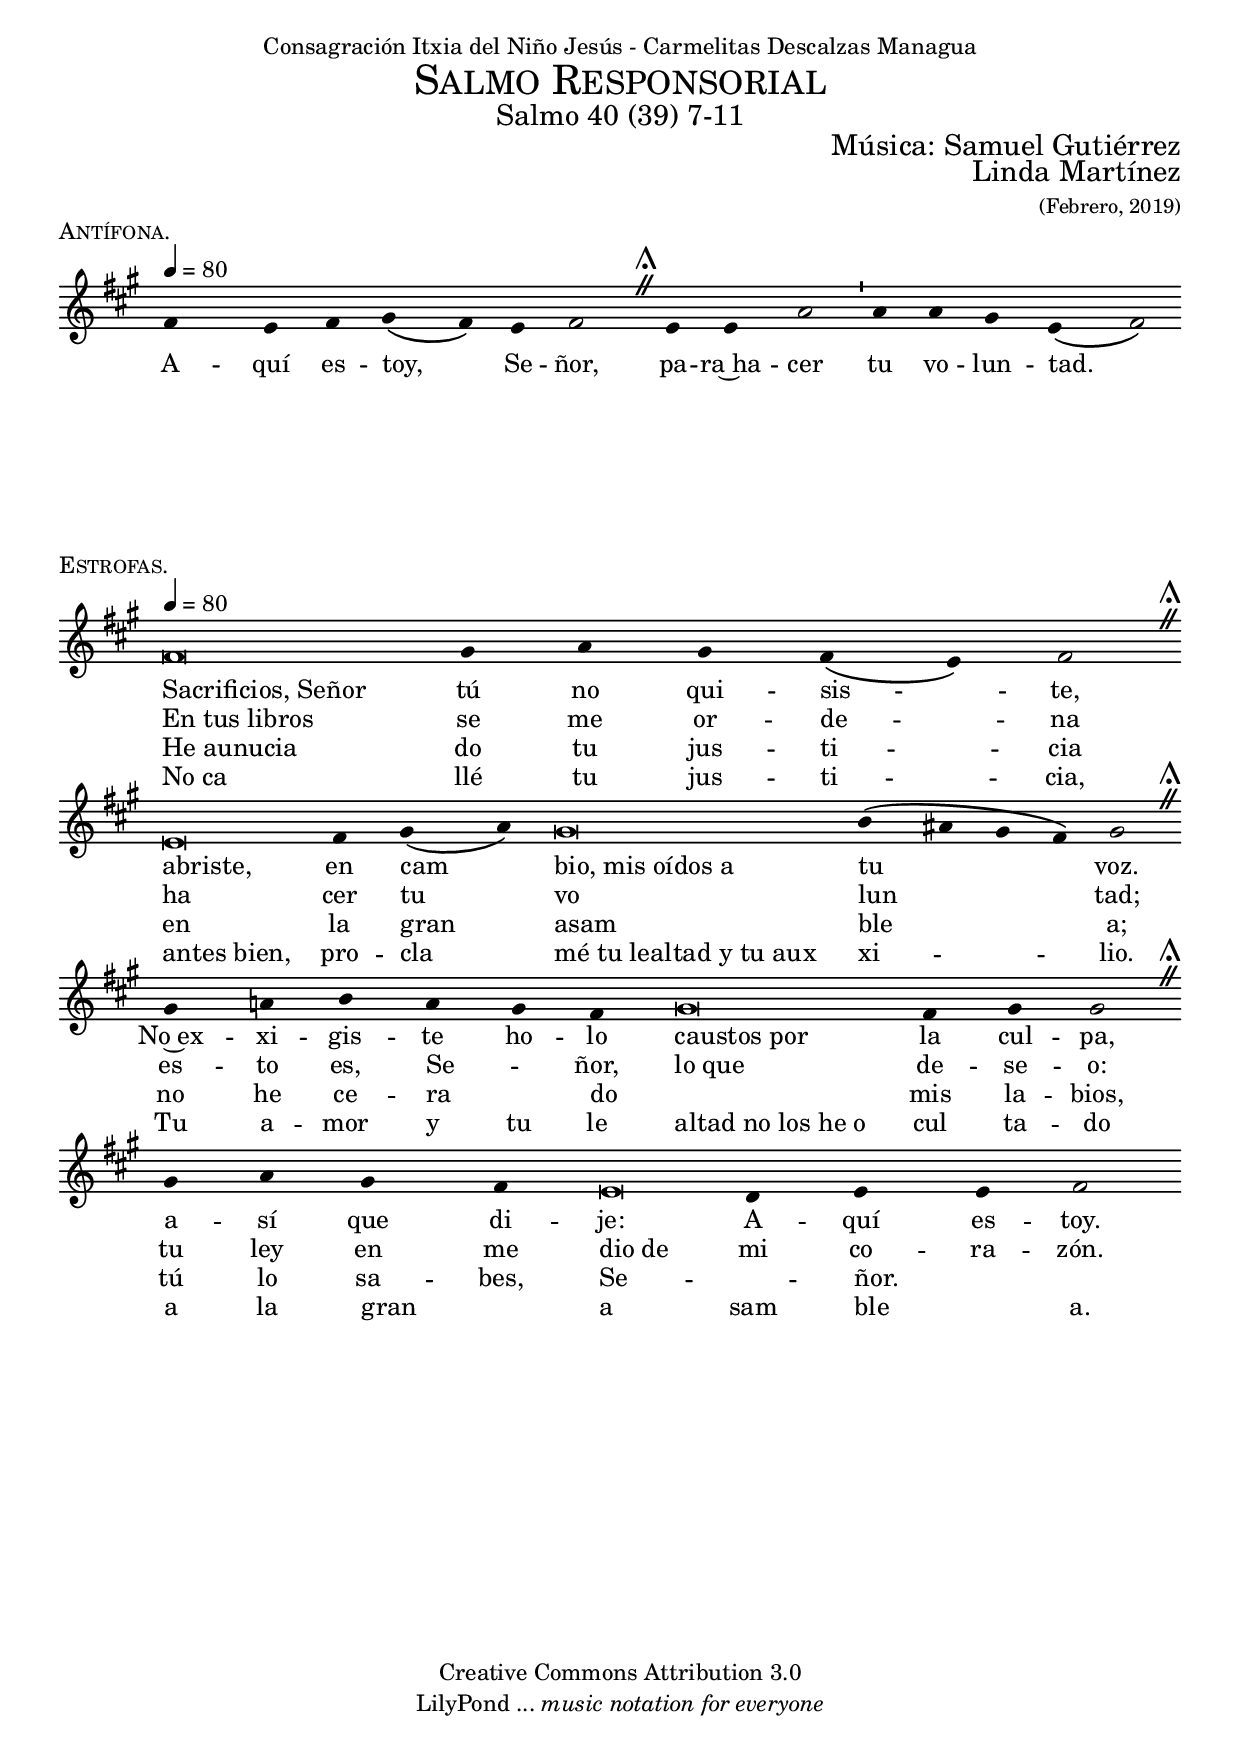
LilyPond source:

% ****************************************************************
%	Salmo responsorial - Melodia vaticana
%	by serach.sam@
% ****************************************************************
\language "espanol"
\version "2.23.3"

% --- includes
\include "gregorian.ly"

%#(set-global-staff-size 18.5)


% --- Cabecera
\markup { \fill-line { \center-column { \fontsize #5 \smallCaps "Salmo Responsorial" \fontsize #2 "Salmo 40 (39) 7-11" } } }
\markup { \fill-line { " " \fontsize #2 "Música: Samuel Gutiérrez"  } }
\markup { \fill-line { " " \right-column { \fontsize #2 "Linda Martínez" \small "(Febrero, 2019)" } } }
\header {
    dedication = "Consagración Itxia del Niño Jesús - Carmelitas Descalzas Managua"
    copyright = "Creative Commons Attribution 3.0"
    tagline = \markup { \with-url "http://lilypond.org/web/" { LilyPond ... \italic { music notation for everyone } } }
    breakbefore = ##t
}

% --- Musica

% --- Antifona
melody_antifona = \relative do' {
  \tempo 4 = 80
  \key la \major
  \set Score.timing = ##f
  fas4 mi4 fas4 sols4( fas4) mi4 fas2 \divisioMaior
  mi4 mi4 la2 \divisioMinima la4 la4 sols4 mi4( fas2) \finalis \break
  s32
}
letter_antifona = \lyricmode {
  A -- quí es -- toy, Se -- ñor, pa -- ra~ha -- cer tu vo -- lun -- tad.
}
% --- acordes
harmony_antifona = \new ChordNames {
    \chordmode {
        \italianChords

    }
}

% --- Antifona
\score {
<<
    \new Voice = "antifona" <<
        \set Staff.midiInstrument = #"oboe"
        \melody_antifona
    >>
    \new Lyrics = "antifona" \lyricsto antifona \letter_antifona
>>
    \midi { }
    \layout {
      \context {
    \Staff \RemoveEmptyStaves
    % To use the setting globally, uncomment the following line:
    % \override VerticalAxisGroup.remove-first = ##t
  }
      \context {
        \Staff
        \remove "Time_signature_engraver"
        \remove "Bar_engraver"
        \hide Stem
      }
      \context {
        \Voice
        \override Stem.length = #0
      }
      \context {
        \Score
        barAlways = ##t
      }
    }
    \header {
      piece = \markup {\smallCaps "Antífona."}
    }
}


% --- Estrofa
melody_stanza = \relative do' {
  \tempo 4 = 80
  \key la \major
  \set Score.timing = ##f
  fas\breve sols4 la4 sols4 fas4( mi4) fas2 \divisioMaior \break
  mi\breve fas4 sols4( la4) sols\breve si4( las4 sols4 fas4) sols2 \divisioMaior \break
  sols4 la4 si4 la4 sols4 fas4 sols\breve fas4 sols4 sols2 \divisioMaior \break
  sols4 la4 sols4 fas4 mi\breve re4 mi4 mi4 fas2 \finalis \break
  s32-"R."
}
letter_stanza_uno = \lyricmode {
  \once \override LyricText.self-alignment-X = #LEFT
  "Sacrificios, Señor" tú no qui -- sis -- te,
  \once \override LyricText.self-alignment-X = #LEFT
  "abriste," en cam
  \once \override LyricText.self-alignment-X = #LEFT
  "bio, mis oídos a" tu voz.
  No~ex -- xi -- gis -- te ho -- lo
  \once \override LyricText.self-alignment-X = #LEFT
  "caustos por" la cul -- pa,
  a -- sí que di -- je: A -- quí es -- toy.
}

letter_stanza_dos = \lyricmode {
  \once \override LyricText.self-alignment-X = #LEFT
  "En tus libros" se me or -- de -- na
  \once \override LyricText.self-alignment-X = #LEFT
  "ha" cer tu
  \once \override LyricText.self-alignment-X = #LEFT
  "vo" lun tad;
  es -- to es, Se _ -- ñor,
  \once \override LyricText.self-alignment-X = #LEFT
  "lo que" de -- se -- o:
  tu ley en me
  \once \override LyricText.self-alignment-X = #LEFT
  "dio de" mi co -- ra -- zón.
}

letter_stanza_tres = \lyricmode {
  \once \override LyricText.self-alignment-X = #LEFT
  "He aunucia" do tu jus -- ti -- cia
  \once \override LyricText.self-alignment-X = #LEFT
  "en" la gran
  \once \override LyricText.self-alignment-X = #LEFT
  "asam" ble a;
  no he ce -- ra _ do
  \once \override LyricText.self-alignment-X = #LEFT
  _ mis la -- bios,
  tú lo sa -- bes,
  \once \override LyricText.self-alignment-X = #LEFT
  "Se" _ -- ñor. _
}

letter_stanza_cuatro = \lyricmode {
  \once \override LyricText.self-alignment-X = #LEFT
  "No ca" llé tu jus -- ti -- cia,
  \once \override LyricText.self-alignment-X = #LEFT
  "antes bien," pro -- cla
  \once \override LyricText.self-alignment-X = #LEFT
  "mé tu lealtad y tu aux" xi -- lio.
  Tu a -- mor y tu le
  \once \override LyricText.self-alignment-X = #LEFT
  "altad no los he o" cul ta -- do
  a la gran _
  \once \override LyricText.self-alignment-X = #LEFT
  "a" sam ble _ a.
}

% --- acordes
harmony_stanza = \new ChordNames {
  \chordmode {
    \italianChords
  }
}

% --- Estrofa
\score {
<<
    \new Voice = "stanza" <<
        \set Staff.midiInstrument = #"choir aahs"
        \melody_stanza
    >>
    \new Lyrics = "primera" \lyricsto stanza \letter_stanza_uno
    \new Lyrics = "segunda" \lyricsto stanza \letter_stanza_dos
    \new Lyrics = "tercera" \lyricsto stanza \letter_stanza_tres
    \new Lyrics = "cuarta" \lyricsto stanza \letter_stanza_cuatro
>>
    \midi { }
    \layout {
      ragged-right = ##f
      \context {
        \Staff
        \remove "Time_signature_engraver"
        \remove "Bar_engraver"
        \hide Stem
      }
      \context {
        \Voice
        \override Stem.length = #0
      }
      \context {
        \Score
        barAlways = ##t
      }
      \context {
        \Staff \RemoveEmptyStaves
        % To use the setting globally, uncomment the following line:
        % \override VerticalAxisGroup.remove-first = ##t
      }
    }
    \header {
      piece = \markup {\smallCaps "Estrofas."}
    }
}


% --- Papel
\paper{
  #(set-default-paper-size "letter")
}